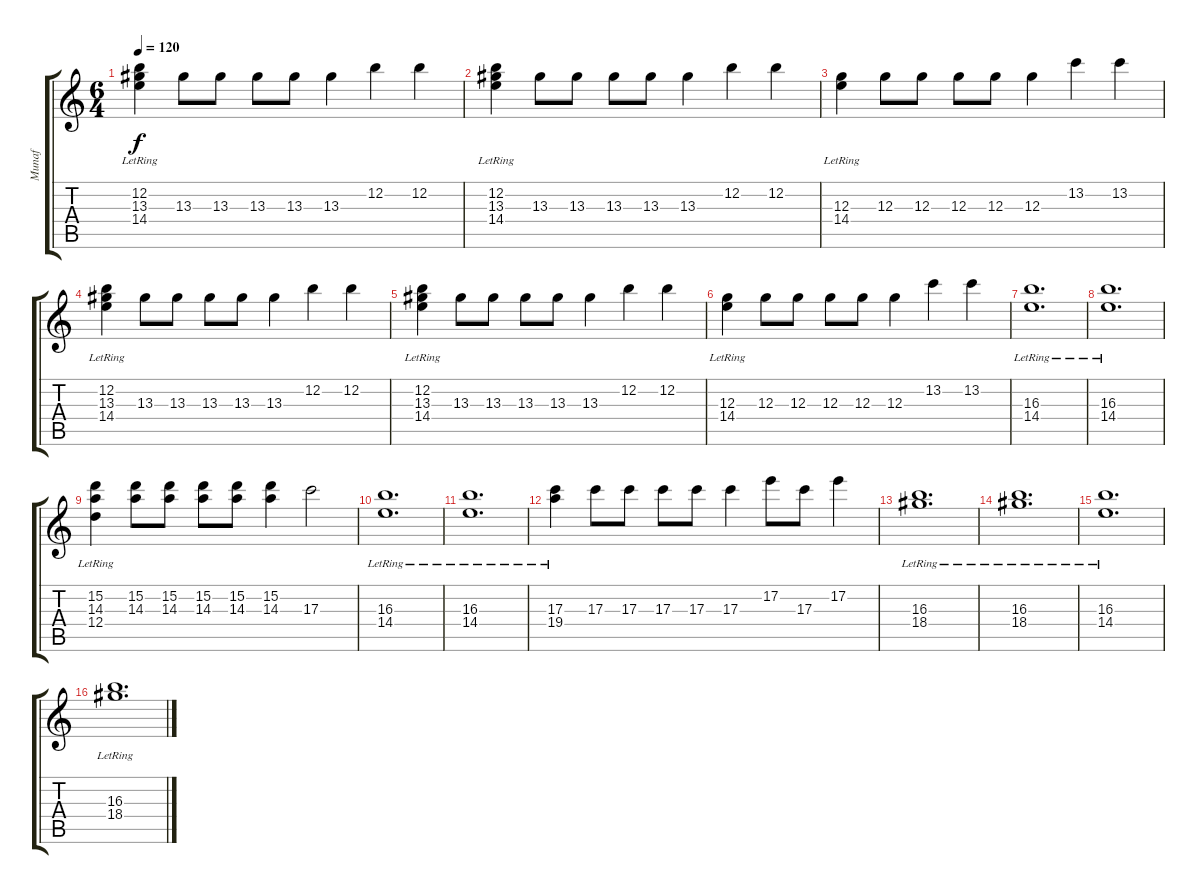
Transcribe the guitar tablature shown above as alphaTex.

\track ("Munaf" "Munaf") {instrument acousticguitarsteel}
\staff {score tabs}
\tuning (E4 B3 G3 D3 A2 E2) {hide}
\ts (6 4)
\tempo 120
\clef g2
\ks c
(12.2 13.3{lr} 14.4).4{dy f} 13.3.8 13.3.8 13.3.8 13.3.8 13.3.4 12.2.4 12.2.4 |
(12.2 13.3{lr} 14.4).4 13.3.8 13.3.8 13.3.8 13.3.8 13.3.4 12.2.4 12.2.4 |
(12.3{lr} 14.4).4 12.3.8 12.3.8 12.3.8 12.3.8 12.3.4 13.2.4 13.2.4 |
(12.2 13.3{lr} 14.4).4 13.3.8 13.3.8 13.3.8 13.3.8 13.3.4 12.2.4 12.2.4 |
(12.2 13.3{lr} 14.4).4 13.3.8 13.3.8 13.3.8 13.3.8 13.3.4 12.2.4 12.2.4 |
(12.3{lr} 14.4).4 12.3.8 12.3.8 12.3.8 12.3.8 12.3.4 13.2.4 13.2.4 |
(16.3 14.4{lr}).1{d} |
(16.3 14.4{lr}).1{d} |
(15.2 14.3 12.4{lr}).4 (15.2 14.3).8 (15.2 14.3).8 (15.2 14.3).8 (15.2 14.3).8 (15.2 14.3).4 17.3.2 |
(16.3 14.4{lr}).1{d} |
(16.3 14.4{lr}).1{d} |
(17.3{lr} 19.4).4 17.3.8 17.3.8 17.3.8 17.3.8 17.3.4 17.2.8 17.3.8 17.2.4 |
(16.3{lr} 18.4).1{d} |
(16.3{lr} 18.4).1{d} |
(16.3{lr} 14.4).1{d} |
(16.3{lr} 18.4).1{d}
